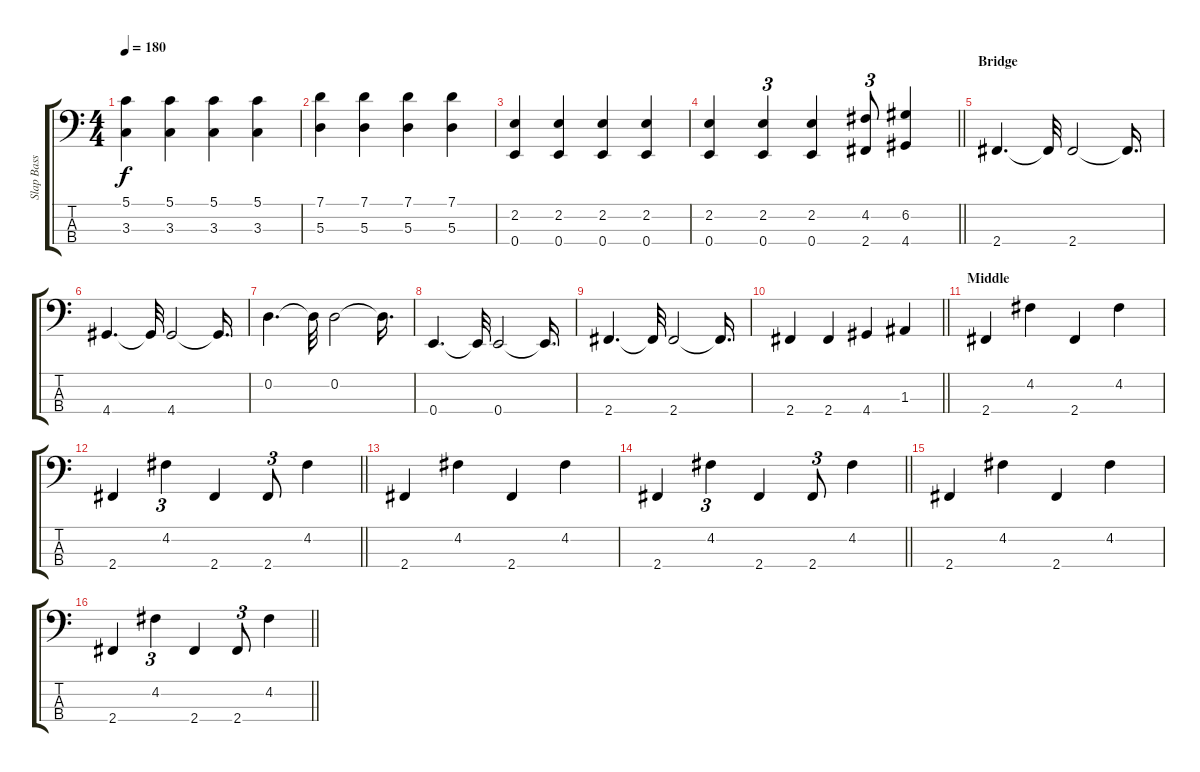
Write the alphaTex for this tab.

\track ("Slap Bass" "Slap Bass") {instrument slapbass1}
\staff {score tabs}
\tuning (G2 D2 A1 E1) {hide}
\ts (4 4)
\tempo 180
\clef f4
\ks c
(5.1 3.3).4{dy f} (5.1 3.3).4 (5.1 3.3).4 (5.1 3.3).4 |
(7.1 5.3).4 (7.1 5.3).4 (7.1 5.3).4 (7.1 5.3).4 |
(2.2 0.4).4 (2.2 0.4).4 (2.2 0.4).4 (2.2 0.4).4 |
\barLineRight lightlight
(2.2 0.4).4 (2.2 0.4).4{tu (3 2)} (2.2 0.4).4 (4.2 2.4).8{tu (3 2)} (6.2 4.4).4 |
\section ("" "Bridge")
2.4.4{d} 2.4{t}.32 2.4.2 2.4{t}.16{d} |
4.4.4{d} 4.4{t}.32 4.4.2 4.4{t}.16{d} |
0.2.4{d} 0.2{t}.32 0.2.2 0.2{t}.16{d} |
0.4.4{d} 0.4{t}.32 0.4.2 0.4{t}.16{d} |
2.4.4{d} 2.4{t}.32 2.4.2 2.4{t}.16{d} |
\barLineRight lightlight
2.4.4 2.4.4 4.4.4 1.3.4 |
\section ("" "Middle")
2.4.4 4.2.4 2.4.4 4.2.4 |
\barLineRight lightlight
2.4.4 4.2.4{tu (3 2)} 2.4.4 2.4.8{tu (3 2)} 4.2.4 |
2.4.4 4.2.4 2.4.4 4.2.4 |
\barLineRight lightlight
2.4.4 4.2.4{tu (3 2)} 2.4.4 2.4.8{tu (3 2)} 4.2.4 |
2.4.4 4.2.4 2.4.4 4.2.4 |
\barLineRight lightlight
2.4.4 4.2.4{tu (3 2)} 2.4.4 2.4.8{tu (3 2)} 4.2.4
